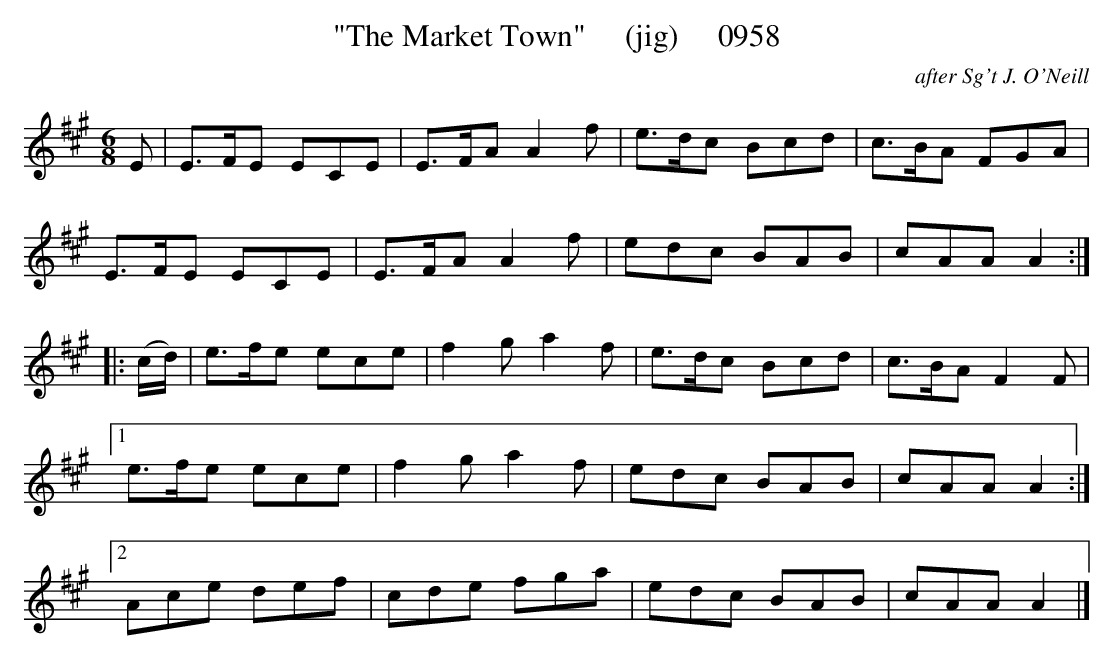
X:1
T:"The Market Town"     (jig)     0958
C:after Sg't J. O'Neill
BRENNAN July 2003 (HTTP://WWW.SOSYOURMOM.COM)
M:6/8
L:1/8
K:A
E|E3/2F/2E ECE|E3/2F/2A A2f|e3/2d/2c Bcd|c3/2B/2A FGA|
E3/2F/2E ECE|E3/2F/2A A2f|edc BAB|cAA A2:|
|:(c/2d/2)|e3/2f/2e ece|f2g a2f|e3/2d/2c Bcd|c3/2B/2A F2F|
[1e3/2f/2e ece|f2g a2f|edc BAB|cAA A2:|
[2Ace def|cde fga|edc BAB|cAA A2|]
